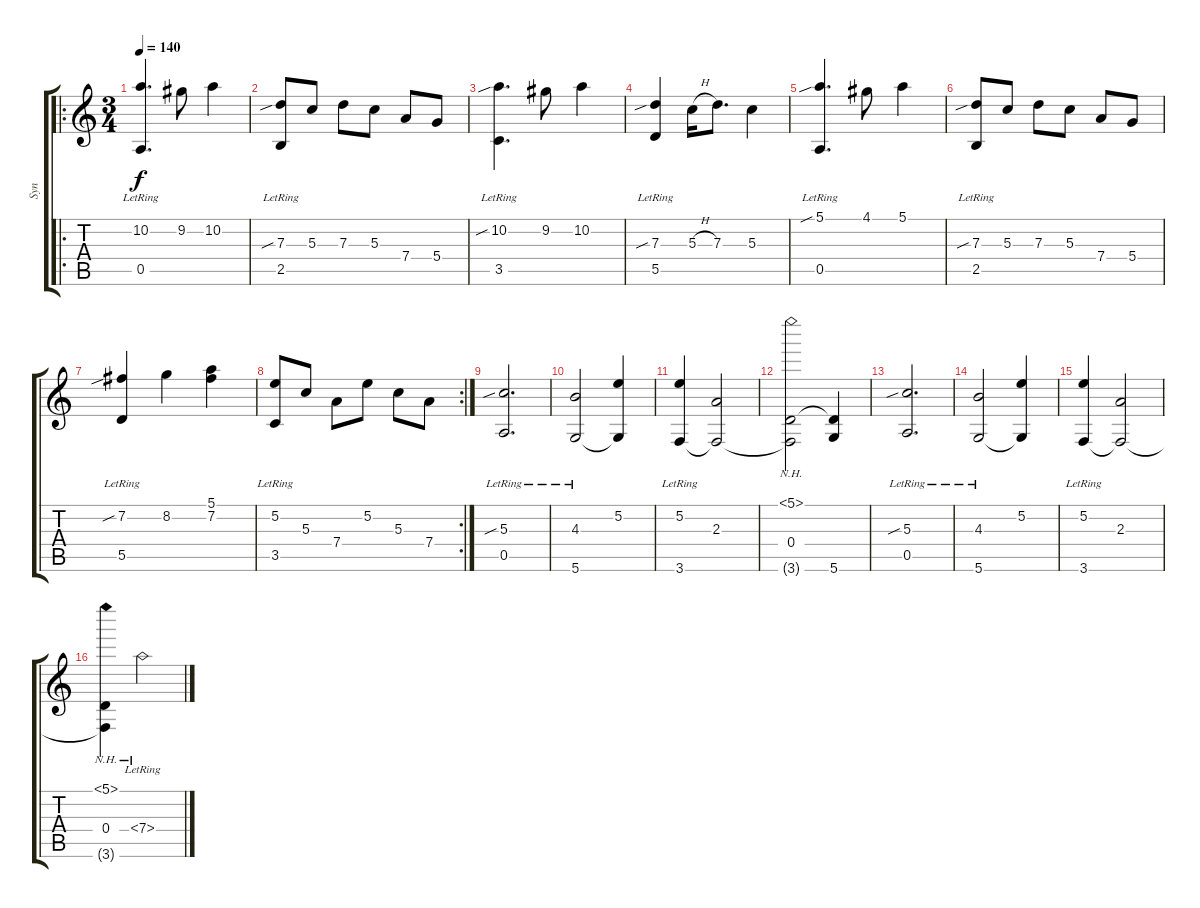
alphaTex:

\track ("Syn" "Syn") {instrument electricguitarjazz}
\staff {score tabs}
\tuning (E4 B3 G3 D3 A2 D2) {hide}
\ro
\ts (3 4)
\tempo 140
\clef g2
\ks c
(10.2 0.5{lr}).4{d dy f} 9.2.8 10.2.4 |
(7.3{sib} 2.5{lr}).8 5.3.8 7.3.8 5.3.8 7.4.8 5.4.8 |
(10.2{sib} 3.5{lr}).4{d} 9.2.8 10.2.4 |
(7.3{sib} 5.5{lr}).4 5.3{h}.16 7.3.8{d} 5.3.4 |
(5.1{sib} 0.5{lr}).4{d} 4.1.8 5.1.4 |
(7.3{sib} 2.5{lr}).8 5.3.8 7.3.8 5.3.8 7.4.8 5.4.8 |
(7.2{sib} 5.5{lr}).4 8.2.4 (5.1 7.2).4 |
\rc 2
(5.2 3.5{lr}).8 5.3.8 7.4.8 5.2.8 5.3.8 7.4.8 |
(5.3{sib} 0.5{lr}).2{d} |
(4.3 5.6{lr}).2 (5.2 5.6{t}).4 |
(5.2 3.6{lr}).4 (2.3 3.6{t}).2 |
(5.1{nh} 0.4 3.6{t}).2 (0.4{t} 5.6).4 |
(5.3{sib} 0.5{lr}).2{d} |
(4.3 5.6{lr}).2 (5.2 5.6{t}).4 |
(5.2 3.6{lr}).4 (2.3 3.6{t}).2 |
(5.1{nh} 0.4 3.6{t}).4 7.4{nh lr}.2
